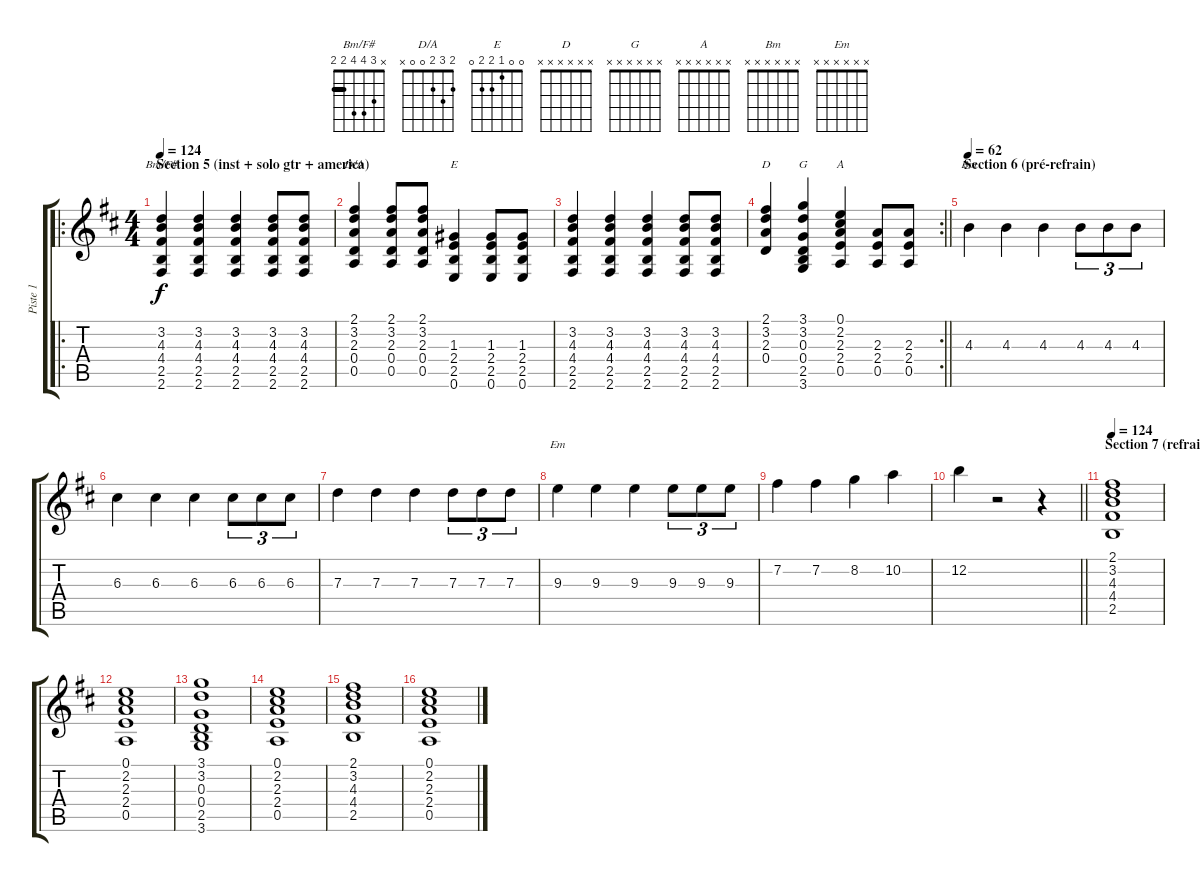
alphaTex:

\track ("Piste 1" "Piste 1") {instrument acousticguitarsteel}
\staff {score tabs}
\tuning (E4 B3 G3 D3 A2 E2) {hide}
\chord ("Bm/F#" x 3 4 4 2 2) {barre 2}
\chord ("D/A" 2 3 2 0 0 x)
\chord ("E" 0 0 1 2 2 0)
\chord ("D" x x x x x x)
\chord ("G" x x x x x x)
\chord ("A" x x x x x x)
\chord ("Bm" x x x x x x)
\chord ("Em" x x x x x x)
\ro
\ts (4 4)
\section ("" "Section 5 (inst + solo gtr + america)")
\tempo 124
\clef g2
\ks d
(3.2 4.3 4.4 2.5 2.6).4{ch "Bm/F#" dy f} (3.2 4.3 4.4 2.5 2.6).4 (3.2 4.3 4.4 2.5 2.6).4 (3.2 4.3 4.4 2.5 2.6).8 (3.2 4.3 4.4 2.5 2.6).8 |
(2.1 3.2 2.3 0.4 0.5).4{ch "D/A"} (2.1 3.2 2.3 0.4 0.5).8 (2.1 3.2 2.3 0.4 0.5).8 (1.3 2.4 2.5 0.6).4{ch "E"} (1.3 2.4 2.5 0.6).8 (1.3 2.4 2.5 0.6).8 |
(3.2 4.3 4.4 2.5 2.6).4 (3.2 4.3 4.4 2.5 2.6).4 (3.2 4.3 4.4 2.5 2.6).4 (3.2 4.3 4.4 2.5 2.6).8 (3.2 4.3 4.4 2.5 2.6).8 |
\rc 2
\barLineRight lightlight
(2.1 3.2 2.3 0.4).4{ch "D"} (3.1 3.2 0.3 0.4 2.5 3.6).4{ch "G"} (0.1 2.2 2.3 2.4 0.5).4{ch "A"} (2.3 2.4 0.5).8 (2.3 2.4 0.5).8 |
\section ("" "Section 6 (pré-refrain)")
\tempo 62
4.3.4{ch "Bm"} 4.3.4 4.3.4 4.3.8{tu (3 2)} 4.3.8{tu (3 2)} 4.3.8{tu (3 2)} |
6.3.4 6.3.4 6.3.4 6.3.8{tu (3 2)} 6.3.8{tu (3 2)} 6.3.8{tu (3 2)} |
7.3.4 7.3.4 7.3.4 7.3.8{tu (3 2)} 7.3.8{tu (3 2)} 7.3.8{tu (3 2)} |
9.3.4{ch "Em"} 9.3.4 9.3.4 9.3.8{tu (3 2)} 9.3.8{tu (3 2)} 9.3.8{tu (3 2)} |
7.2.4 7.2.4 8.2.4 10.2.4 |
\barLineRight lightlight
12.2.4 r.2 r.4 |
\section ("" "Section 7 (refrain + coda)")
\tempo 124
(2.1 3.2 4.3 4.4 2.5).1 |
(0.1 2.2 2.3 2.4 0.5).1 |
(3.1 3.2 0.3 0.4 2.5 3.6).1 |
(0.1 2.2 2.3 2.4 0.5).1 |
(2.1 3.2 4.3 4.4 2.5).1 |
(0.1 2.2 2.3 2.4 0.5).1
